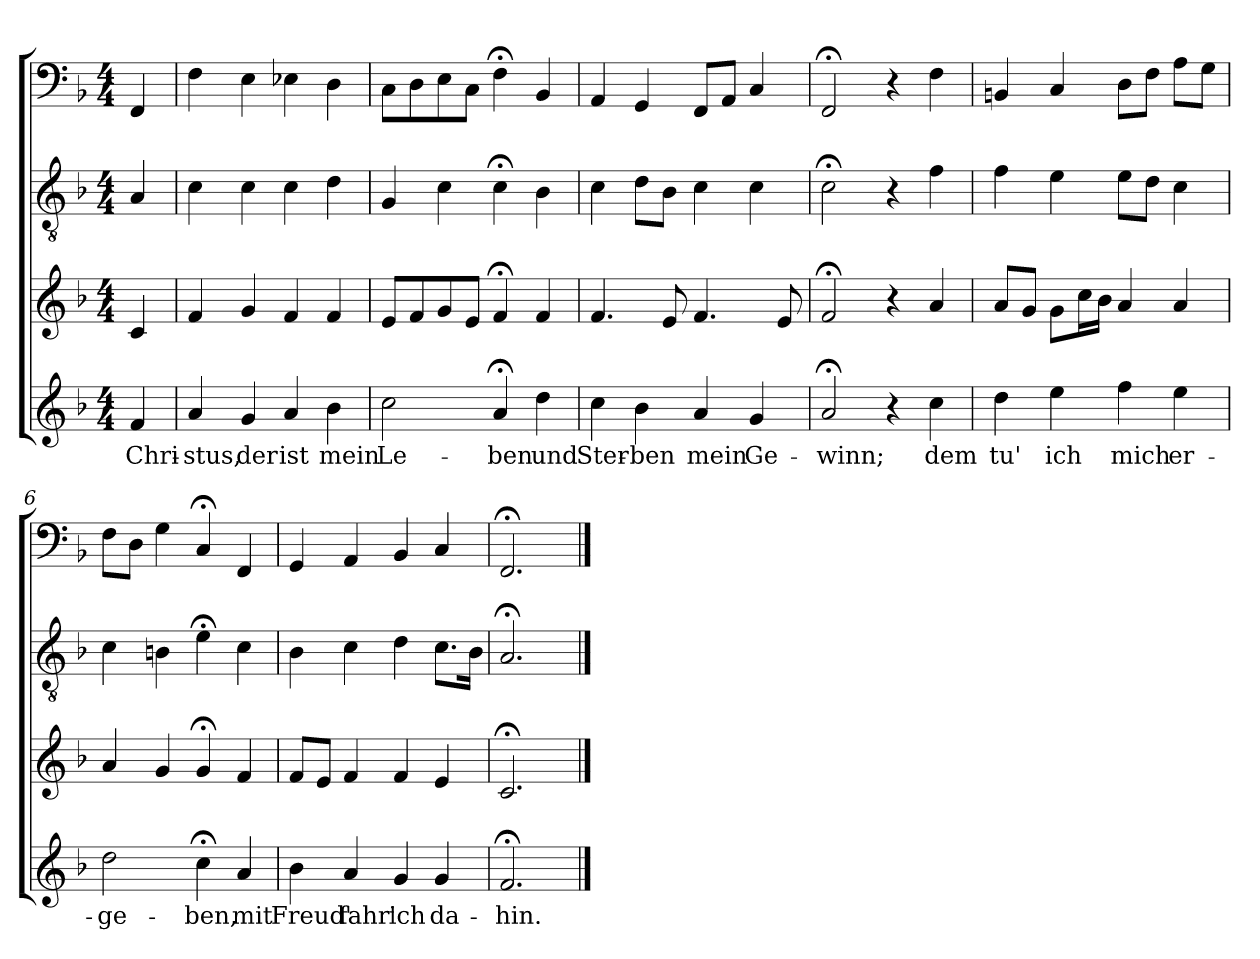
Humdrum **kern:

**kern	**text	**kern	**kern	**kern
*part4	*part4	*part3	*part2	*part1
*staff4	*staff4	*staff3	*staff2	*staff1
*clefG2	*	*clefG2	*clefGv2	*clefF4
*k[b-]	*	*k[b-]	*k[b-]	*k[b-]
*F:	*	*F:	*F:	*F:
*M4/4	*	*M4/4	*M4/4	*M4/4
=	=	=	=	=
4f/	Chri-	4c/	4A/	4FF/
=1	=1	=1	=1	=1
4a/	-stus,	4f/	4c\	4F\
4g/	der	4g/	4c\	4E\
4a/	ist	4f/	4c\	4E-X\
4b-\	mein	4f/	4d\	4D\
=2	=2	=2	=2	=2
2cc\	Le-	8e/L	4G/	8C\L
.	.	8f/	.	8D\
.	.	8g/	4c\	8E\
.	.	8e/J	.	8C\J
4a;</	-ben	4f;</	4c;<\	4F;<\
4dd\	und	4f/	4B-\	4BB-/
=3	=3	=3	=3	=3
4cc\	Ster-	4.f/	4c\	4AA/
4b-\	-ben	.	8d\L	4GG/
.	.	8e/	8B-\J	.
4a/	mein	4.f/	4c\	8FF/L
.	.	.	.	8AA/J
4g/	Ge-	.	4c\	4C/
.	.	8e/	.	.
=4	=4	=4	=4	=4
2a;</	-winn;	2f;</	2c;<\	2FF;</
4r	.	4r	4r	4r
4cc\	dem	4a/	4f\	4F\
=5	=5	=5	=5	=5
4dd\	tu'	8a/L	4f\	4BBn/
.	.	8g/J	.	.
4ee\	ich	8g\L	4e\	4C/
.	.	16cc\L	.	.
.	.	16b-\JJ	.	.
4ff\	mich	4a/	8e\L	8D\L
.	.	.	8d\J	8F\J
4ee\	er-	4a/	4c\	8A\L
.	.	.	.	8G\J
=6	=6	=6	=6	=6
2dd\	-ge-	4a/	4c\	8F\L
.	.	.	.	8D\J
.	.	4g/	4Bn\	4G\
4cc;<\	-ben,	4g;</	4e;<\	4C;</
4a/	mit	4f/	4c\	4FF/
=7	=7	=7	=7	=7
4b-\	Freud'	8f/L	4B-\	4GG/
.	.	8e/J	.	.
4a/	fahr'	4f/	4c\	4AA/
4g/	ich	4f/	4d\	4BB-/
4g/	da-	4e/	8.c\L	4C/
.	.	.	16B-\Jk	.
=8	=8	=8	=8	=8
2.f;</	-hin.	2.c;</	2.A;</	2.FF;</
==	==	==	==	==
*-	*-	*-	*-	*-
